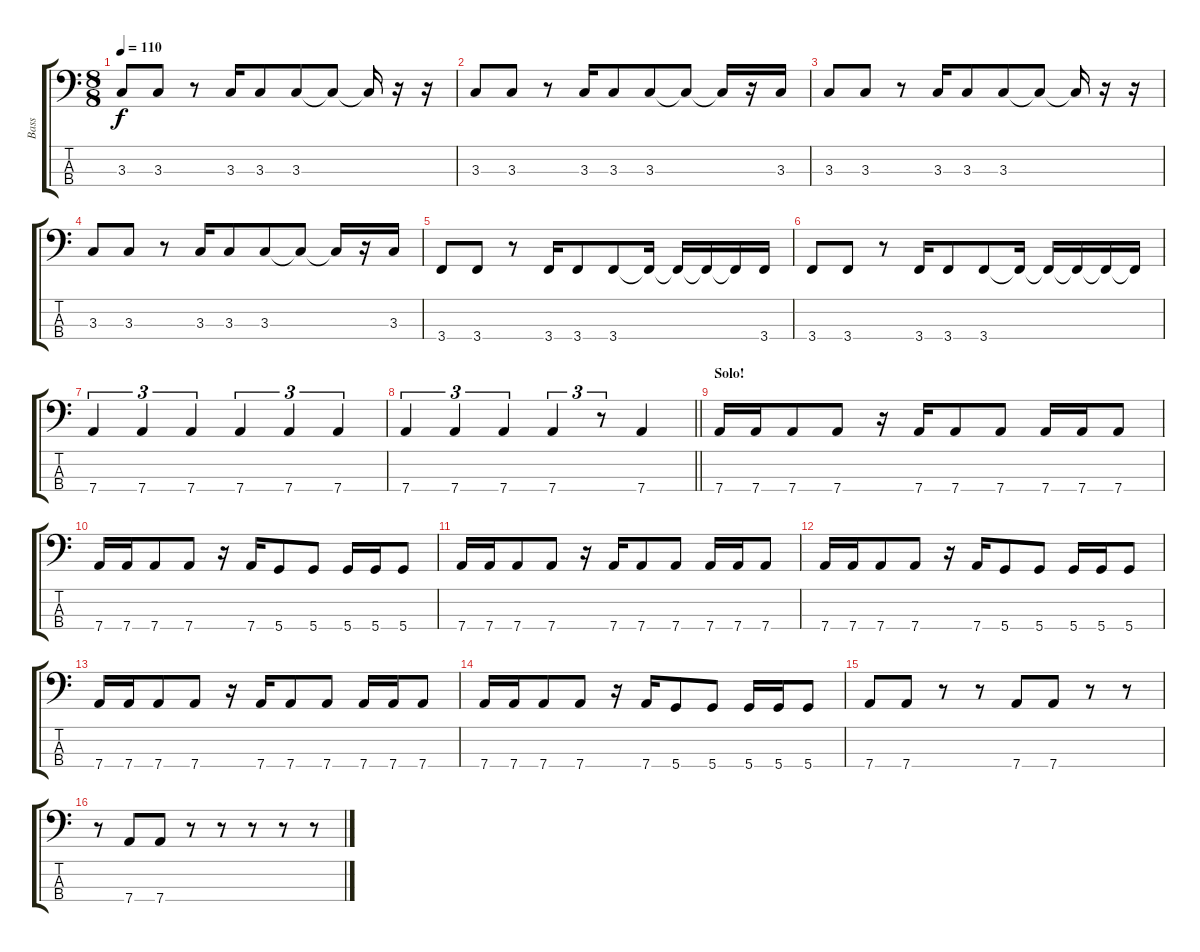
\track ("Bass" "Bass") {instrument electricbassfinger}
\staff {score tabs}
\tuning (G2 D2 A1 D1) {hide}
\ts (8 8)
\tempo 110
\clef f4
\ks c
3.3.8{dy f} 3.3.8 r.8 3.3.16 3.3.8 3.3.8 3.3{t}.8 3.3{t}.16 r.16 r.16 |
3.3.8 3.3.8 r.8 3.3.16 3.3.8 3.3.8 3.3{t}.8 3.3{t}.16 r.16 3.3.16 |
3.3.8 3.3.8 r.8 3.3.16 3.3.8 3.3.8 3.3{t}.8 3.3{t}.16 r.16 r.16 |
3.3.8 3.3.8 r.8 3.3.16 3.3.8 3.3.8 3.3{t}.8 3.3{t}.16 r.16 3.3.16 |
3.4.8 3.4.8 r.8 3.4.16 3.4.8 3.4.8 3.4{t}.16 3.4{t}.16 3.4{t}.16 3.4{t}.16 3.4.16 |
3.4.8 3.4.8 r.8 3.4.16 3.4.8 3.4.8 3.4{t}.16 3.4{t}.16 3.4{t}.16 3.4{t}.16 3.4{t}.16 |
7.4.4{tu (3 2)} 7.4.4{tu (3 2)} 7.4.4{tu (3 2)} 7.4.4{tu (3 2)} 7.4.4{tu (3 2)} 7.4.4{tu (3 2)} |
\barLineRight lightlight
7.4.4{tu (3 2)} 7.4.4{tu (3 2)} 7.4.4{tu (3 2)} 7.4.4{tu (3 2)} r.8{tu (3 2)} 7.4.4 |
\section ("" "Solo!")
7.4.16 7.4.16 7.4.8 7.4.8 r.16 7.4.16 7.4.8 7.4.8 7.4.16 7.4.16 7.4.8 |
7.4.16 7.4.16 7.4.8 7.4.8 r.16 7.4.16 5.4.8 5.4.8 5.4.16 5.4.16 5.4.8 |
7.4.16 7.4.16 7.4.8 7.4.8 r.16 7.4.16 7.4.8 7.4.8 7.4.16 7.4.16 7.4.8 |
7.4.16 7.4.16 7.4.8 7.4.8 r.16 7.4.16 5.4.8 5.4.8 5.4.16 5.4.16 5.4.8 |
7.4.16 7.4.16 7.4.8 7.4.8 r.16 7.4.16 7.4.8 7.4.8 7.4.16 7.4.16 7.4.8 |
7.4.16 7.4.16 7.4.8 7.4.8 r.16 7.4.16 5.4.8 5.4.8 5.4.16 5.4.16 5.4.8 |
7.4.8 7.4.8 r.8 r.8 7.4.8 7.4.8 r.8 r.8 |
r.8 7.4.8 7.4.8 r.8 r.8 r.8 r.8 r.8
